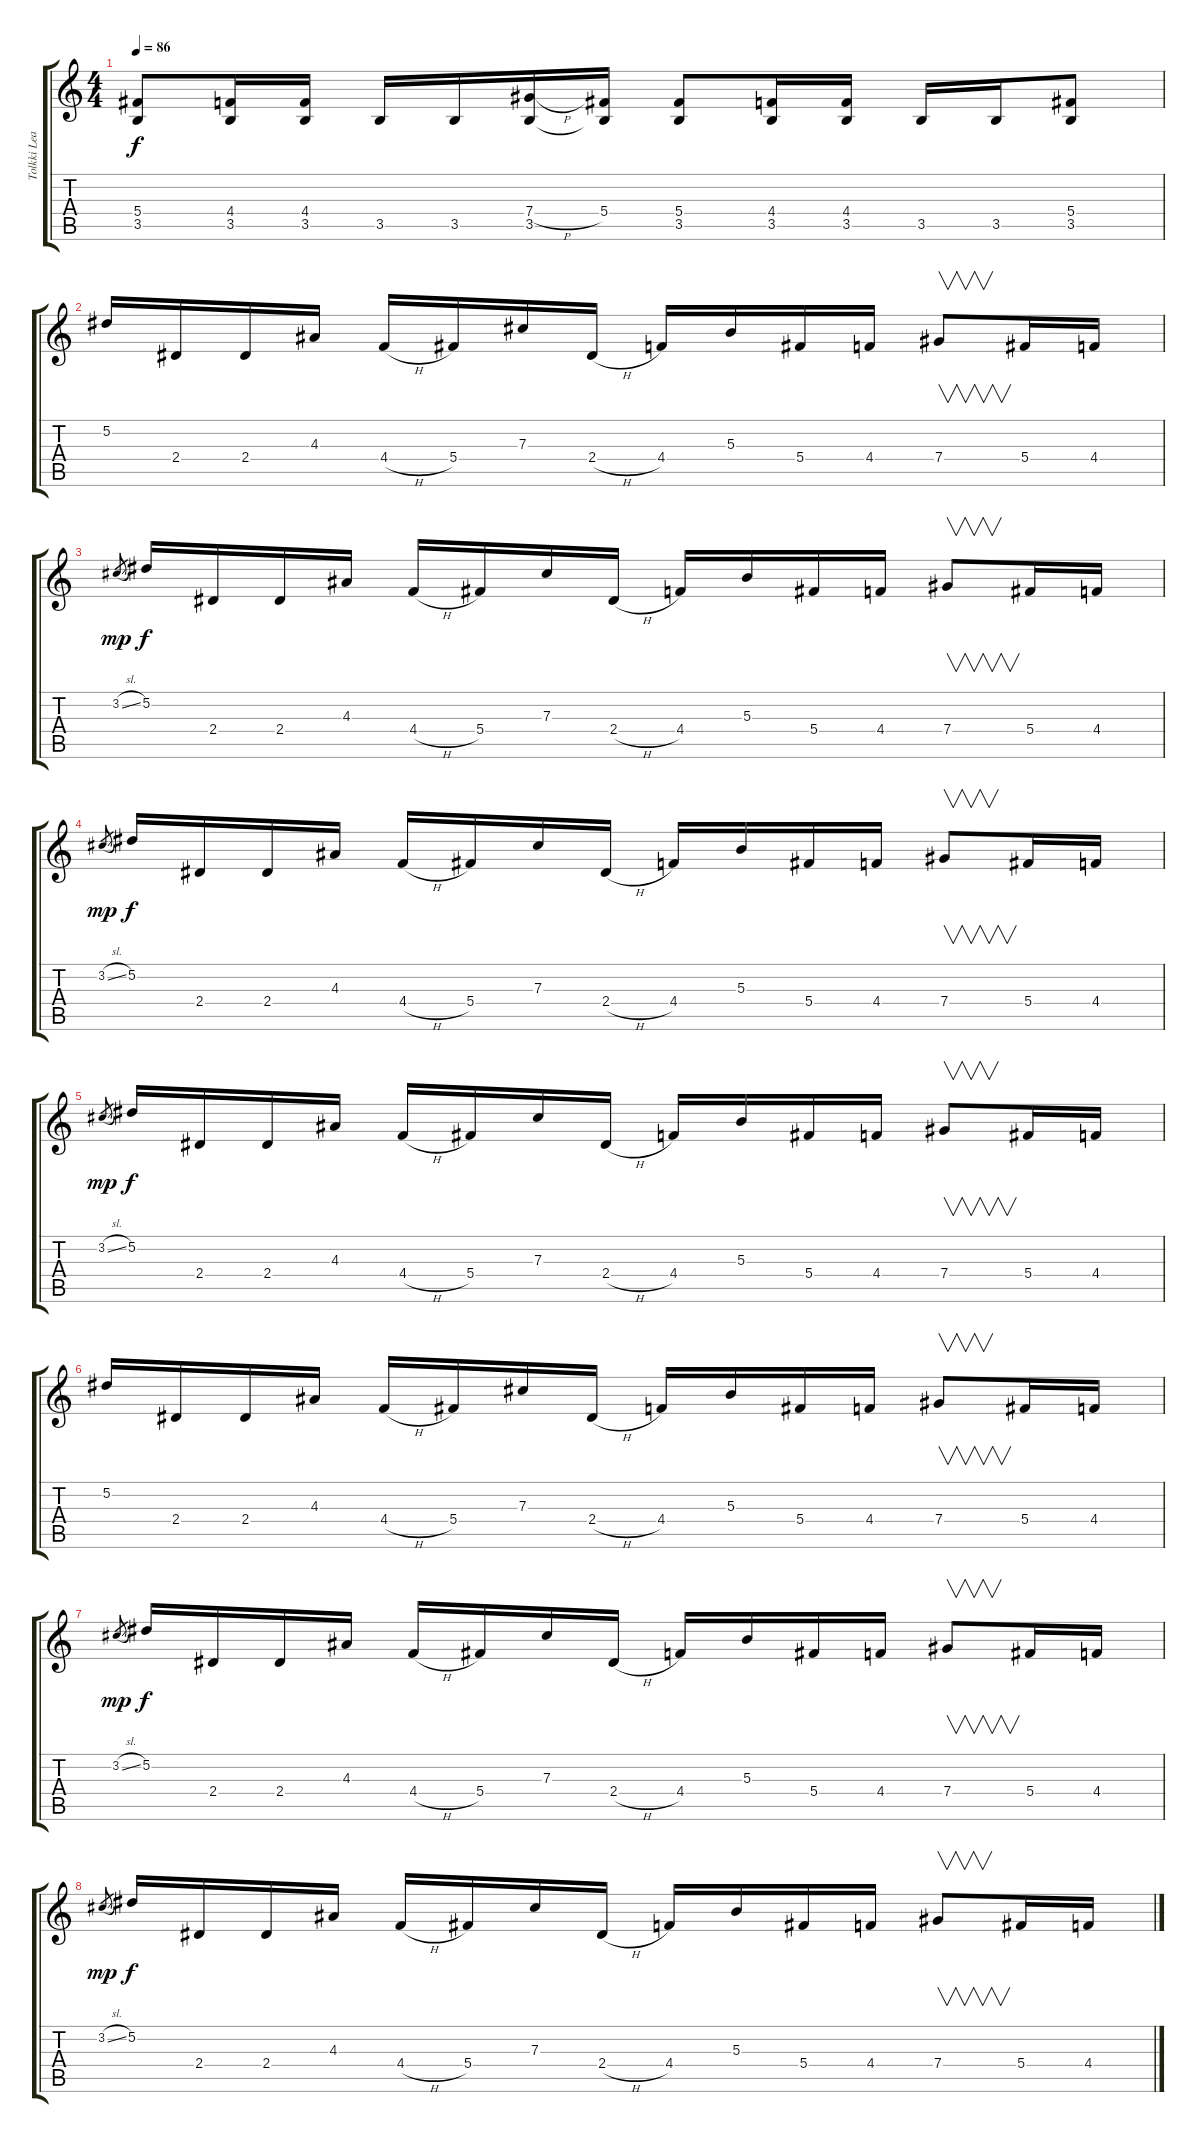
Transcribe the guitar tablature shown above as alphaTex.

\track ("Tolkki Lead" "Tolkki Lea") {instrument overdrivenguitar}
\staff {score tabs}
\tuning (Eb4 Bb3 Gb3 Db3 Ab2 Eb2) {hide}
\ts (4 4)
\tempo 86
\clef g2
\ks c
(5.4 3.5).8{dy f} (4.4 3.5).16 (4.4 3.5).16 3.5.16 3.5.16 (7.4{h} 3.5).16 (5.4 3.5{t}).16 (5.4 3.5).8 (4.4 3.5).16 (4.4 3.5).16 3.5.16 3.5.16 (5.4 3.5).8 |
5.2.16 2.4.16 2.4.16 4.3.16 4.4{h}.16 5.4.16 7.3.16 2.4{h}.16 4.4.16 5.3.16 5.4.16 4.4.16 7.4.8{v} 5.4.16 4.4.16 |
3.2{sl}.8{gr dy mp} 5.2.16{dy f} 2.4.16 2.4.16 4.3.16 4.4{h}.16 5.4.16 7.3.16 2.4{h}.16 4.4.16 5.3.16 5.4.16 4.4.16 7.4.8{v} 5.4.16 4.4.16 |
3.2{sl}.8{gr dy mp} 5.2.16{dy f} 2.4.16 2.4.16 4.3.16 4.4{h}.16 5.4.16 7.3.16 2.4{h}.16 4.4.16 5.3.16 5.4.16 4.4.16 7.4.8{v} 5.4.16 4.4.16 |
3.2{sl}.8{gr dy mp} 5.2.16{dy f} 2.4.16 2.4.16 4.3.16 4.4{h}.16 5.4.16 7.3.16 2.4{h}.16 4.4.16 5.3.16 5.4.16 4.4.16 7.4.8{v} 5.4.16 4.4.16 |
5.2.16 2.4.16 2.4.16 4.3.16 4.4{h}.16 5.4.16 7.3.16 2.4{h}.16 4.4.16 5.3.16 5.4.16 4.4.16 7.4.8{v} 5.4.16 4.4.16 |
3.2{sl}.8{gr dy mp} 5.2.16{dy f} 2.4.16 2.4.16 4.3.16 4.4{h}.16 5.4.16 7.3.16 2.4{h}.16 4.4.16 5.3.16 5.4.16 4.4.16 7.4.8{v} 5.4.16 4.4.16 |
3.2{sl}.8{gr dy mp} 5.2.16{dy f} 2.4.16 2.4.16 4.3.16 4.4{h}.16 5.4.16 7.3.16 2.4{h}.16 4.4.16 5.3.16 5.4.16 4.4.16 7.4.8{v} 5.4.16 4.4.16
